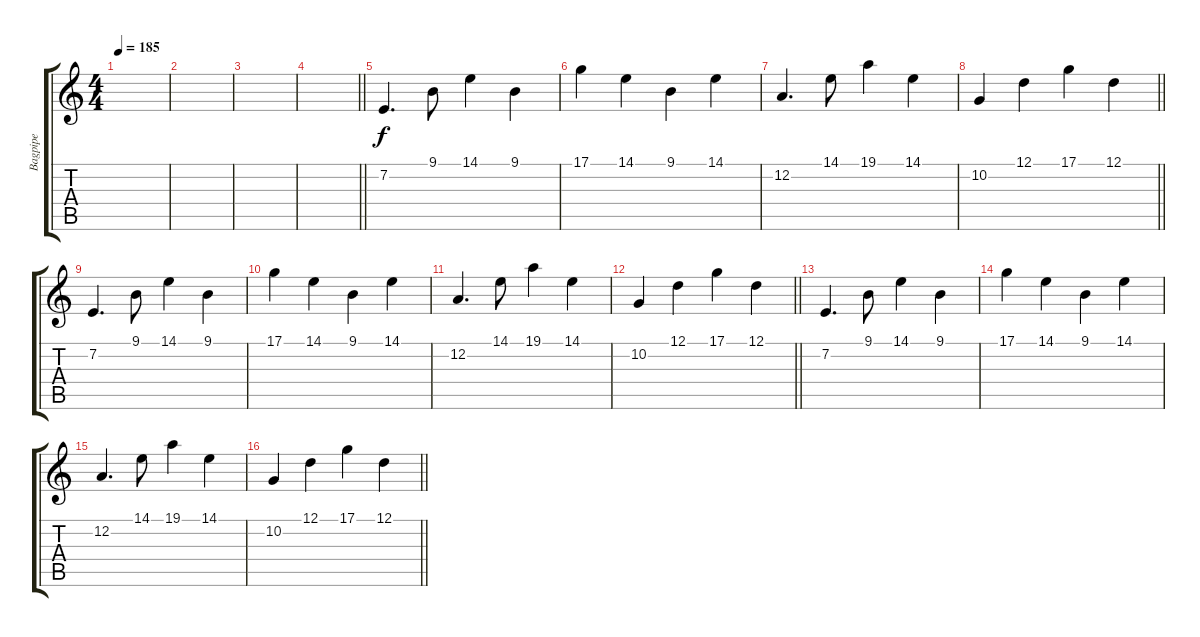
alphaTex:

\track ("Bagpipe" "Bagpipe") {instrument altosax}
\staff {score tabs}
\tuning (D4 A3 F3 C3 G2 D2) {hide}
\ts (4 4)
\tempo 185
\clef g2
\ks c
|
|
|
\barLineRight lightlight
|
\section ("" "")
7.2.4{d} 9.1.8 14.1.4 9.1.4 |
17.1.4 14.1.4 9.1.4 14.1.4 |
12.2.4{d} 14.1.8 19.1.4 14.1.4 |
\barLineRight lightlight
10.2.4 12.1.4 17.1.4 12.1.4 |
7.2.4{d} 9.1.8 14.1.4 9.1.4 |
17.1.4 14.1.4 9.1.4 14.1.4 |
12.2.4{d} 14.1.8 19.1.4 14.1.4 |
\barLineRight lightlight
10.2.4 12.1.4 17.1.4 12.1.4 |
\section ("" "")
7.2.4{d} 9.1.8 14.1.4 9.1.4 |
17.1.4 14.1.4 9.1.4 14.1.4 |
12.2.4{d} 14.1.8 19.1.4 14.1.4 |
\barLineRight lightlight
10.2.4 12.1.4 17.1.4 12.1.4
